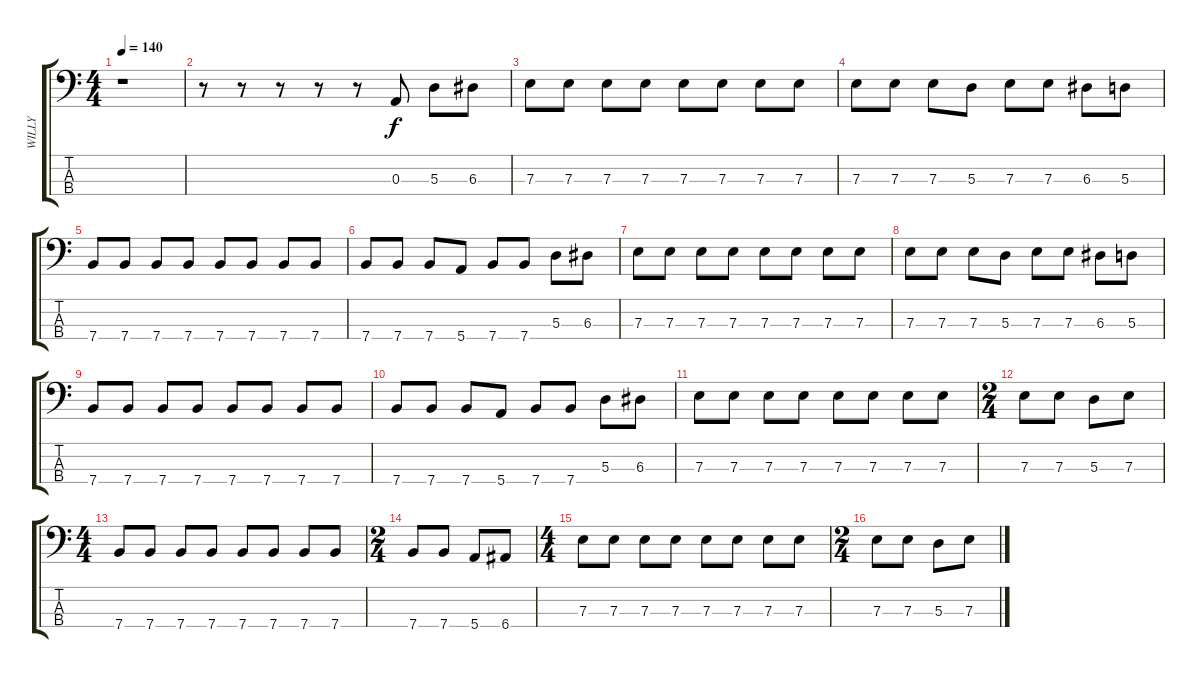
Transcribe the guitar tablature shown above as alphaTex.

\track ("WILLY" "WILLY") {instrument electricbasspick}
\staff {score tabs}
\tuning (G2 D2 A1 E1) {hide}
\ts (4 4)
\tempo 140
\clef f4
\ks c
r.1{dy f instrument electricbasspick} |
r.8 r.8 r.8 r.8 r.8 0.3.8 5.3.8 6.3.8 |
7.3.8 7.3.8 7.3.8 7.3.8 7.3.8 7.3.8 7.3.8 7.3.8 |
7.3.8 7.3.8 7.3.8 5.3.8 7.3.8 7.3.8 6.3.8 5.3.8 |
7.4.8 7.4.8 7.4.8 7.4.8 7.4.8 7.4.8 7.4.8 7.4.8 |
7.4.8 7.4.8 7.4.8 5.4.8 7.4.8 7.4.8 5.3.8 6.3.8 |
7.3.8 7.3.8 7.3.8 7.3.8 7.3.8 7.3.8 7.3.8 7.3.8 |
7.3.8 7.3.8 7.3.8 5.3.8 7.3.8 7.3.8 6.3.8 5.3.8 |
7.4.8 7.4.8 7.4.8 7.4.8 7.4.8 7.4.8 7.4.8 7.4.8 |
7.4.8 7.4.8 7.4.8 5.4.8 7.4.8 7.4.8 5.3.8 6.3.8 |
7.3.8 7.3.8 7.3.8 7.3.8 7.3.8 7.3.8 7.3.8 7.3.8 |
\ts (2 4)
7.3.8 7.3.8 5.3.8 7.3.8 |
\ts (4 4)
7.4.8 7.4.8 7.4.8 7.4.8 7.4.8 7.4.8 7.4.8 7.4.8 |
\ts (2 4)
7.4.8 7.4.8 5.4.8 6.4.8 |
\ts (4 4)
7.3.8 7.3.8 7.3.8 7.3.8 7.3.8 7.3.8 7.3.8 7.3.8 |
\ts (2 4)
7.3.8 7.3.8 5.3.8 7.3.8
